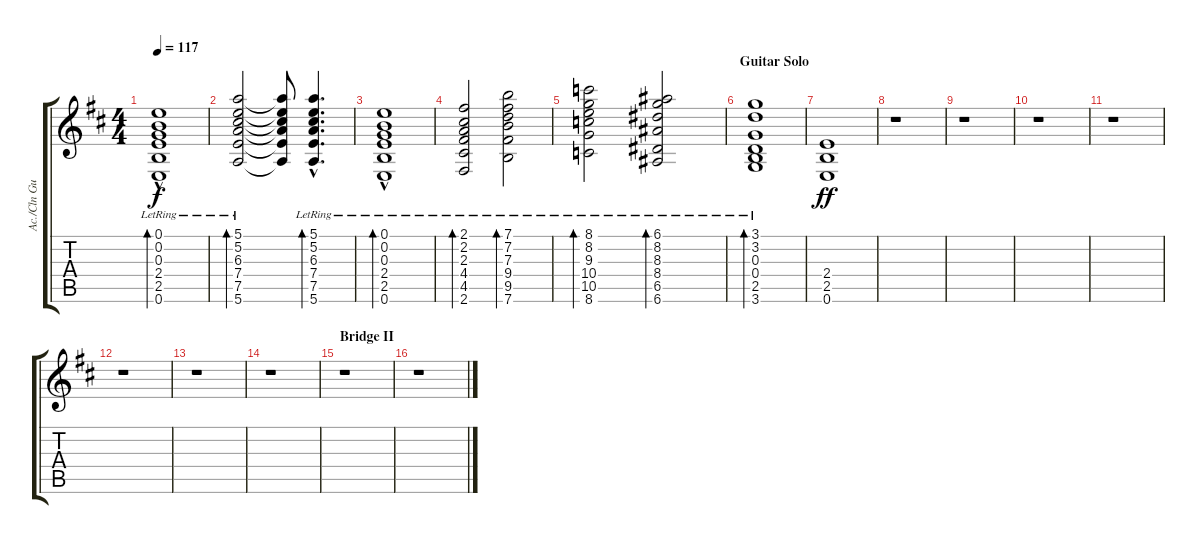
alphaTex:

\track ("Ac./Cln Guitar" "Ac./Cln Gu") {instrument acousticguitarsteel}
\staff {score tabs}
\tuning (E4 B3 G3 D3 A2 E2) {hide}
\ts (4 4)
\tempo 117
\clef g2
\ks d
(0.1{lr} 0.2{lr} 0.3{hac lr} 2.4{lr} 2.5{lr} 0.6{lr}).1{bd 240 dy f} |
(5.1{lr} 5.2{lr} 6.3{lr} 7.4{lr} 7.5{lr} 5.6{lr}).2{bd 240} (5.1{t} 5.2{t} 6.3{t} 7.4{t} 7.5{t} 5.6{t}).8 (5.1{hac lr} 5.2{hac lr} 6.3{hac lr} 7.4{hac lr} 7.5{hac lr} 5.6{hac lr}).4{d bd 240} |
(0.1{lr} 0.2{lr} 0.3{hac lr} 2.4{lr} 2.5{lr} 0.6{lr}).1{bd 240} |
(2.1{lr} 2.2{lr} 2.3{lr} 4.4{lr} 4.5{lr} 2.6{lr}).2{bd 240} (7.1{lr} 7.2{lr} 7.3{lr} 9.4{lr} 9.5{lr} 7.6{lr}).2{bd 240} |
(8.1{lr} 8.2{lr} 9.3{lr} 10.4{lr} 10.5{lr} 8.6{lr}).2{bd 240} (6.1{lr} 8.2{lr} 8.3{lr} 8.4{lr} 6.5{lr} 6.6{lr}).2{bd 240} |
\section ("" "Guitar Solo")
(3.1{lr} 3.2{lr} 0.3{lr} 0.4{lr} 2.5{lr} 3.6{lr}).1{bd 240} |
(2.4 2.5 0.6).1{dy ff} |
r.1 |
r.1 |
r.1 |
r.1 |
r.1 |
r.1 |
r.1 |
\section ("" "Bridge II")
r.1 |
r.1
